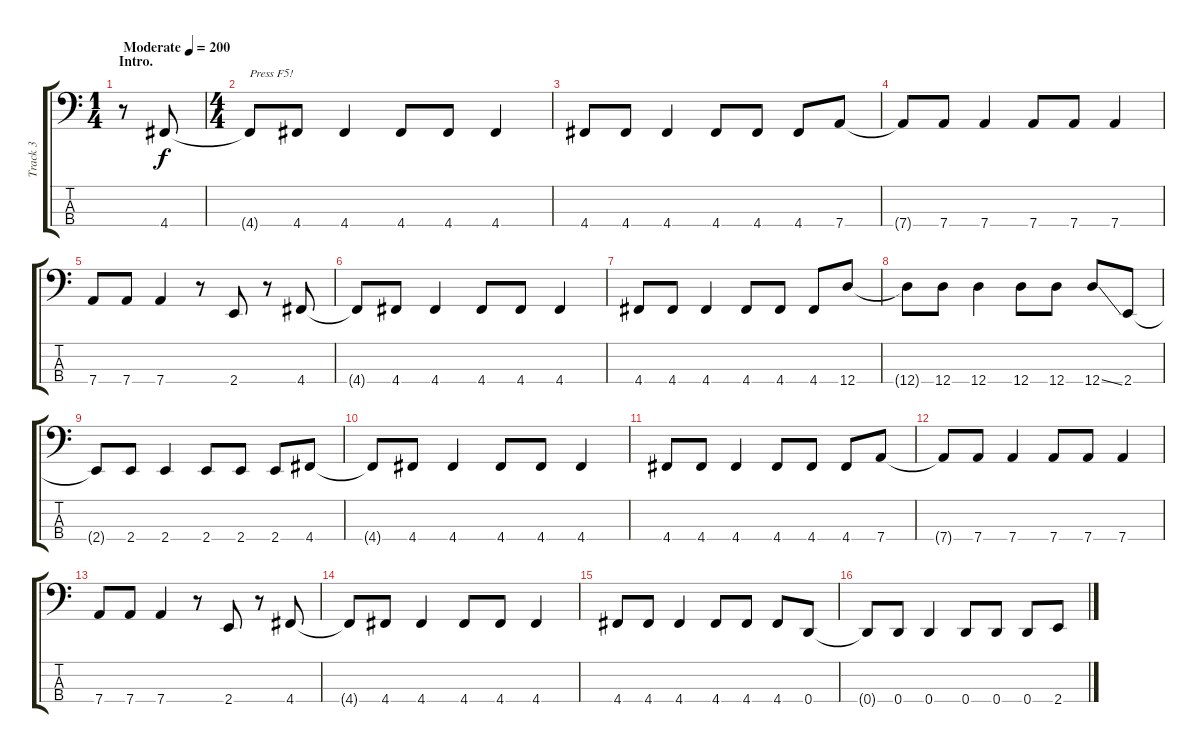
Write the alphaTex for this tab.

\track ("Track 3" "Track 3") {instrument electricbasspick}
\staff {score tabs}
\tuning (F2 C2 G1 D1) {hide}
\ts (1 4)
\section ("" "Intro.")
\tempo (200 "Moderate")
\clef f4
\ks c
r.8{dy f instrument electricbasspick} 4.4.8 |
\ts (4 4)
4.4{t}.8{txt "Press F5!"} 4.4.8 4.4.4 4.4.8 4.4.8 4.4.4 |
4.4.8 4.4.8 4.4.4 4.4.8 4.4.8 4.4.8 7.4.8 |
7.4{t}.8 7.4.8 7.4.4 7.4.8 7.4.8 7.4.4 |
7.4.8 7.4.8 7.4.4 r.8 2.4.8 r.8 4.4.8 |
4.4{t}.8 4.4.8 4.4.4 4.4.8 4.4.8 4.4.4 |
4.4.8 4.4.8 4.4.4 4.4.8 4.4.8 4.4.8 12.4.8 |
12.4{t}.8 12.4.8 12.4.4 12.4.8 12.4.8 12.4{ss}.8 2.4.8 |
2.4{t}.8 2.4.8 2.4.4 2.4.8 2.4.8 2.4.8 4.4.8 |
4.4{t}.8 4.4.8 4.4.4 4.4.8 4.4.8 4.4.4 |
4.4.8 4.4.8 4.4.4 4.4.8 4.4.8 4.4.8 7.4.8 |
7.4{t}.8 7.4.8 7.4.4 7.4.8 7.4.8 7.4.4 |
7.4.8 7.4.8 7.4.4 r.8 2.4.8 r.8 4.4.8 |
4.4{t}.8 4.4.8 4.4.4 4.4.8 4.4.8 4.4.4 |
4.4.8 4.4.8 4.4.4 4.4.8 4.4.8 4.4.8 0.4.8 |
0.4{t}.8 0.4.8 0.4.4 0.4.8 0.4.8 0.4.8 2.4.8
